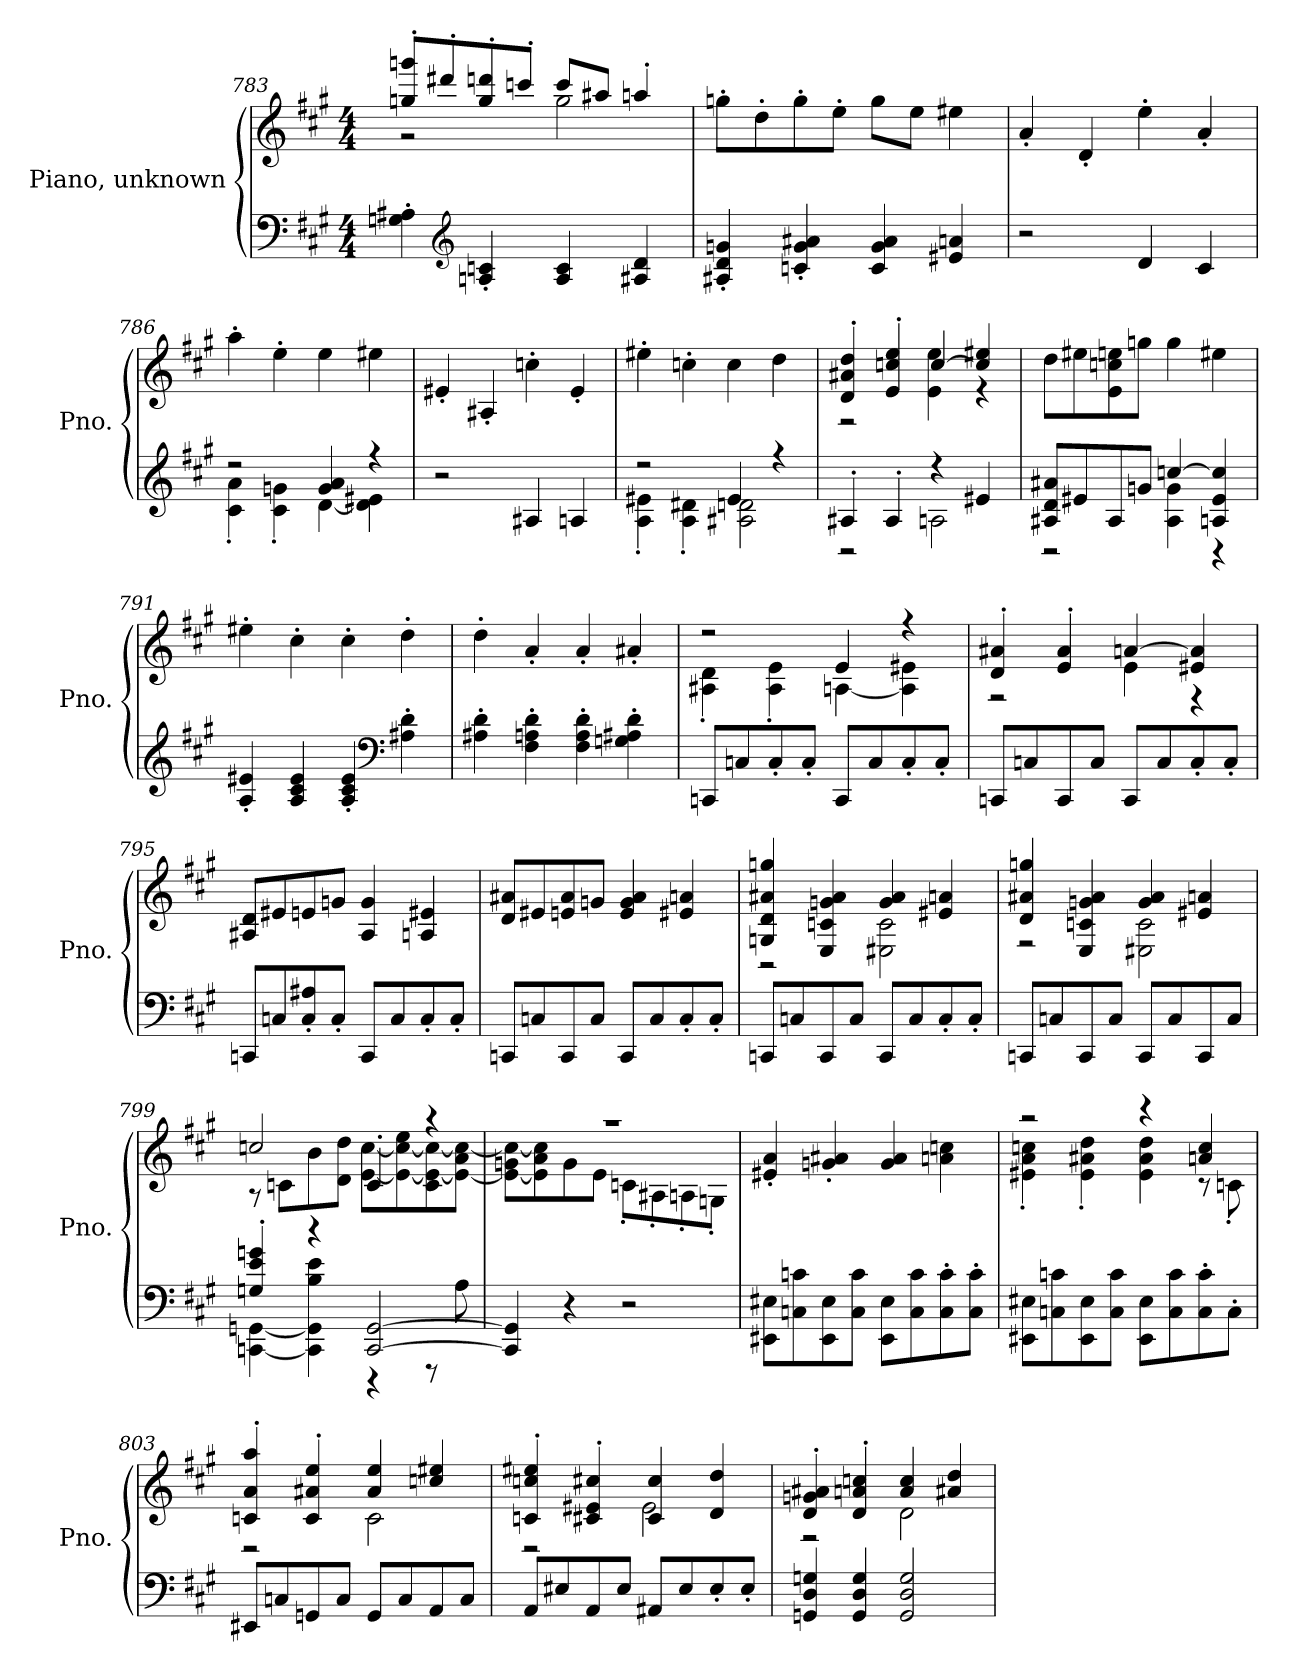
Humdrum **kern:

**kern	**kern
*part1	*part1
*staff2	*staff1
*I"Piano, unknown	*
*I'Pno.	*
*clefF4	*clefG2
*k[f#c#g#]	*k[f#c#g#]
*M4/4	*M4/4
=783	=783
*	*^
4Gn\' 4A#X\'	8ggn/' 8gggn/'L	2r
.	8ddd#X'/	.
*clefG2	*	*
4An/' 4cn/'	8gg/' 8dddn/'	.
.	8cccn'/J	.
4A/ 4c/	8ccc/L	2gg\
.	8aa#X/J	.
4A#X/ 4d/	4aan'/	.
*	*v	*v
!!LO:PB:g=z
=784	=784
4A#X/' 4d/' 4gn/'	8ggn'\L
.	8dd'\
4cn/' 4g/' 4a#X/'	8gg'\
.	8ee'\J
4c/ 4g/ 4a#/	8gg\L
.	8ee\J
4e#X/ 4an/	4ee#X\
=785	=785
2r	4a'/
.	4d'/
4d/	4ee'\
4c#/	4a'/
=786	=786
*^	*
2r	4c#\' 4a\'	4aa'\
.	4c#\' 4gn\'	4ee'\
4g/ 4a/	[4d\	4ee\
4r	4d\] 4e#X\	4ee#X\
*v	*v	*
=787	=787
2r	4e#X'/
.	4A#X'/
4A#X/	4ccn'\
4An/	4e#'/
=788	=788
*^	*
2r	4A\' 4e#X\'	4ee#X'\
.	4A\' 4d#X\'	4ccn'\
4e#/	2A#X\ 2dn\	4cc\
4r	.	4dd\
!!LO:LB:g=z
=789	=789	=789
*	*	*^
4A#X'/	2r	4d/' 4a#X/' 4dd/'	2r
4A#'/	.	4e/' 4ccn/' 4ee/'	.
4r	2An\	[4cc/	4e\ 4ee\
4e#X/	.	4cc/] 4ee#X/	4r
*	*	*v	*v
=790	=790	=790
8A#X/ 8d/ 8a#X/L	2r	8dd\L
8e#X/	.	8ee#X\
8A#/	.	8e\ 8ccn\ 8een\
8gn/J	.	8ggn\J
[4ccn/	4A#\ 4g\	4gg\
4An/ 4e#/ 4cc/]	4r	4ee#X\
*v	*v	*
=791	=791
4A/' 4e#X/'	4ee#X'\
4A/ 4c#/ 4e#/	4cc#'\
4A/' 4c#/' 4e#/'	4cc#'\
*clefF4	*
4A#X\' 4d\'	4dd'\
=792	=792
4A#X\' 4d\'	4dd'\
4F#\' 4An\' 4d\'	4a'/
4F#\' 4A\' 4d\'	4a'/
4Gn\' 4A#X\' 4d\'	4a#X'/
!!LO:LB:g=z
=793	=793
*	*^
8CCn/L	2r	4A#X\' 4d\'
8Cn/	.	.
8C'/	.	4A#\' 4e\'
8C'/J	.	.
8CC/L	4e/	[4An\
8C/	.	.
8C'/	4r	4A\] 4e#X\
8C'/J	.	.
=794	=794	=794
8CCn/L	4d/' 4a#X/'	2r
8Cn/	.	.
8CC/	4e/' 4a#/'	.
8C/J	.	.
8CC/L	[4an/	4e\
8C/	.	.
8C'/	4e#X/ 4a/]	4r
8C'/J	.	.
*	*v	*v
=795	=795
8CCn/L	8A#X/ 8d/L
8Cn/	8e#X/
8C/' 8A#X/'	8en/
8C'/J	8gn/J
8CC/L	4A#/ 4g/
8C/	.
8C'/	4An/ 4e#X/
8C'/J	.
=796	=796
8CCn/L	8d/ 8a#X/L
8Cn/	8e#X/
8CC/	8en/ 8a#/
8C/J	8gn/J
8CC/L	4e/ 4g/ 4a#/
8C/	.
8C'/	4e#X/ 4an/
8C'/J	.
!!LO:LB:g=z
=797	=797
*	*^
8CCn/L	4Gn/ 4d/ 4a#X/ 4ggn/	2r
8Cn/	.	.
8CC/	4E/ 4cn/ 4gn/ 4a#/	.
8C/J	.	.
8CC/L	4g/ 4a#/	2E#X\ 2c\
8C/	.	.
8C'/	4e#X/ 4an/	.
8C'/J	.	.
=798	=798	=798
8CCn/L	4d/ 4a#X/ 4ggn/	2r
8Cn/	.	.
8CC/	4E/ 4cn/ 4gn/ 4a#/	.
8C/J	.	.
8CC/L	4g/ 4a#/	2E#X\ 2c\
8C/	.	.
8CC/	4e#X/ 4an/	.
8C/J	.	.
=799	=799	=799
*^	*	*
4Gn/' 4e/' 4gn/'	[4CCn\ [4GGn\	2ccn/	8r
.	.	.	8cn\L
4r	4CC\] 4GG\] 4B\ 4e\	.	8b\
.	.	.	8d\ 8dd\J
[2CC/ [2GG/	4r	4c'/	[8e\ [8cc\L
.	.	.	8e\_ 8cc\_ 8ee\
.	8r	4r	8c\ 8e\_ 8cc\_
.	8A\	.	8e\_ 8a\ 8cc\_J
*v	*v	*	*
!!LO:LB:g=z	!!
=800	=800	=800
4CC/] 4GG/]	1r	8e\_ 8gn\ 8cc\_L
.	.	8e\] 8a\ 8cc\]
4r	.	8g\
.	.	8e\J
2r	.	8cn'\L
.	.	8A#X'\
.	.	8An'\
.	.	8Gn'\J
*	*v	*v
=801	=801
8EE#X\ 8E#X\L	4e#X/' 4a/'
8Cn\ 8cn\	.
8EE#\ 8E#\	4gn/' 4a#X/'
8C\ 8c\J	.
8EE#\ 8E#\L	4g/ 4a#/
8C\ 8c\	.
8C\' 8c\'	4an\ 4ccn\
8C\' 8c\'J	.
=802	=802
*	*^
8EE#X\ 8E#X\L	2r	4e#X\' 4a\' 4ccn\'
8Cn\ 8cn\	.	.
8EE#\ 8E#\	.	4e#\' 4a#X\' 4dd\'
8C\ 8c\J	.	.
8EE#\ 8E#\L	4r	4e#\ 4a#\ 4dd\
8C\ 8c\	.	.
8C\' 8c\'	4an/ 4cc/	8r
8C'\J	.	8cn'\
!!LO:LB:g=z	!!
=803	=803	=803
8EE#X/L	4cn/' 4a/' 4aa/'	2r
8Cn/	.	.
8GGn/	4c/' 4a#X/' 4ee/'	.
8C/J	.	.
8GG/L	4a#/ 4ee/	2c\
8C/	.	.
8AA/	4ccn/ 4ee#X/	.
8C/J	.	.
=804	=804	=804
8AA/L	4cn/' 4ccn/' 4ee#X/'	2r
8E#X/	.	.
8AA/	4c#X/' 4e#X/' 4cc#X/'	.
8E#/J	.	.
8AA#X/L	4c#/ 4cc#/	2e#\
8E#/	.	.
8E#'/	4d/ 4dd/	.
8E#'/J	.	.
=805	=805	=805
4GGn/ 4D/ 4Gn/	4d/' 4gn/' 4a#X/'	2r
4GG/ 4D/ 4G/	4d/' 4an/' 4ccn/'	.
2GG/ 2D/ 2G/	4a/ 4cc/	2d\
.	4a#X/ 4dd/	.
*	*v	*v
=	=
*-	*-
